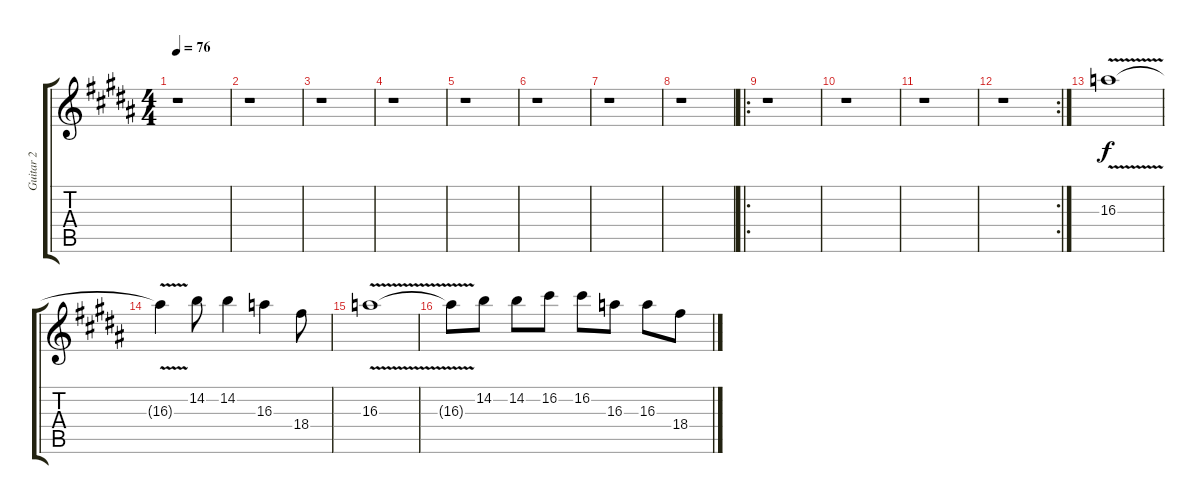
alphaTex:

\track ("Guitar 2" "Guitar 2") {instrument electricguitarjazz}
\staff {score tabs}
\tuning (D4 A3 F3 C3 G2 C2) {hide}
\ts (4 4)
\tempo 76
\clef g2
\ks b
r.1{dy f} |
r.1 |
r.1 |
r.1 |
r.1 |
r.1 |
r.1 |
r.1 |
\ro
r.1 |
r.1 |
r.1 |
\rc 2
r.1 |
16.3{v}.1 |
16.3{t}.4 14.2.8 14.2.4 16.3.4 18.4.8 |
16.3{v}.1 |
16.3{t}.8 14.2.8 14.2.8 16.2.8 16.2.8 16.3.8 16.3.8 18.4.8
